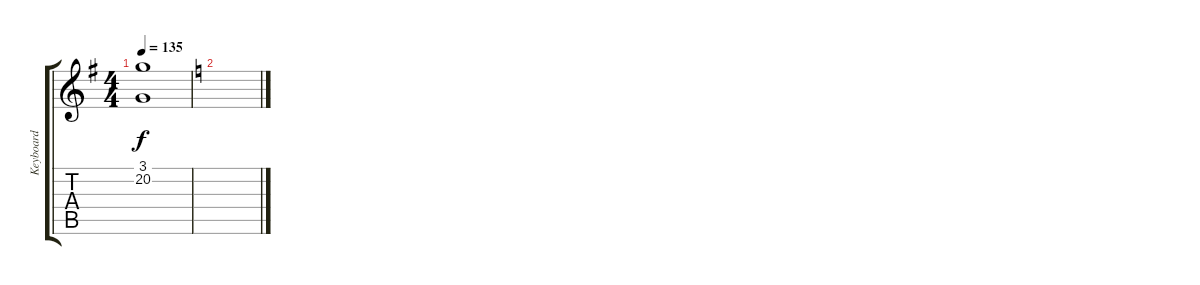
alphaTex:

\track ("Keyboard" "Keyboard") {instrument stringensemble1}
\staff {score tabs}
\tuning (E4 B3 G3 D3 A2 E2) {hide}
\ts (4 4)
\tempo 135
\clef g2
\ks g
(3.1 20.2).1{dy f} |
\ks c
